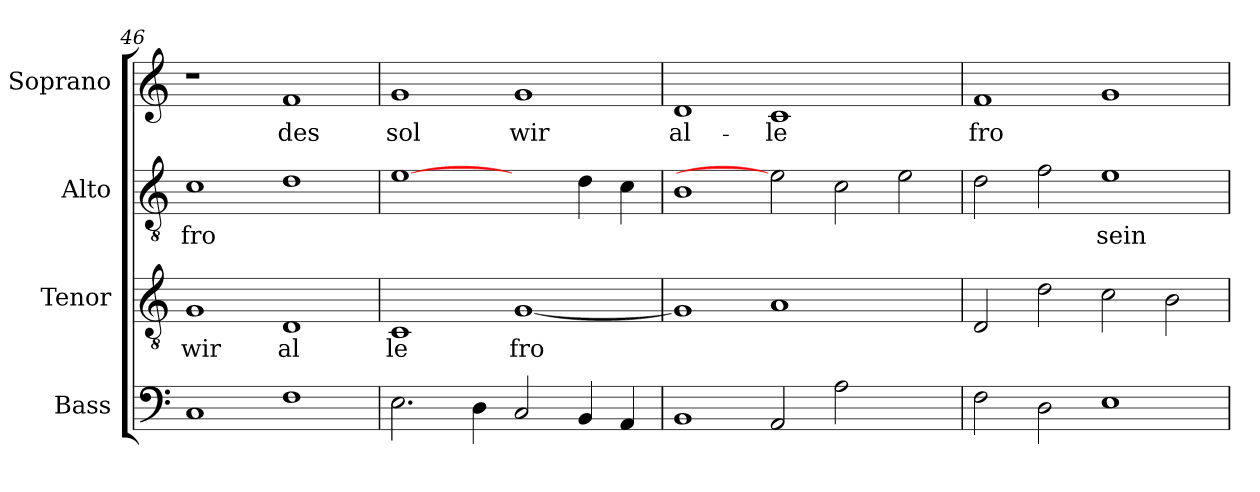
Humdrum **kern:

**kern	**kern	**text	**kern	**text	**kern	**text
*part4	*part3	*part3	*part2	*part2	*part1	*part1
*staff4	*staff3	*staff3	*staff2	*staff2	*staff1	*staff1
*I"Bass	*I"Tenor	*	*I"Alto	*	*I"Soprano	*
*clefF4	*clefGv2	*	*clefGv2	*	*clefG2	*
=46	=46	=46	=46	=46	=46	=46
!	!	!LO:LY:b:cj	!	!LO:LY:b:cj	!	!
1C	1G	wir	1c	fro	1r	.
!	!	!LO:LY:b:cj	!	!	!	!LO:LY:b:cj
1F	1D	al	1d	.	1f	des
!!LO:LB:g=z
=47	=47	=47	=47	=47	=47	=47
!	!	!LO:LY:b:cj	!	!	!	!LO:LY:b:cj
2.E\	1C	le	[1e	.	1g	sol
4D\	.	.	.	.	.	.
!	!	!LO:LY:b:cj	!	!	!	!LO:LY:b:cj
2C/	[<1G	fro	2ryy	.	1g	wir
4BB/	.	.	4d\	.	.	.
4AA/	.	.	4c\	.	.	.
=48	=48	=48	=48	=48	=48	=48
!	!	!	!	!	!	!LO:LY:b:cj
1BB	1G]	.	1B	.	1d	al-
!	!	!	!	!	!	!LO:LY:b:cj
2AA/	1A	.	2e]	.	1c	-le
2A\	.	.	2c\	.	.	.
2ryy	2ryy	.	2e\	.	2ryy	.
=49	=49	=49	=49	=49	=49	=49
!	!	!	!	!	!	!LO:LY:b:cj
2F\	2D/	.	2d\	.	1f	fro
2D\	2d\	.	2f\	.	.	.
!	!	!	!	!LO:LY:b:cj	!	!
1E	2c\	.	1e	sein	1g	.
.	2B\	.	.	.	.	.
=	=	=	=	=	=	=
*-	*-	*-	*-	*-	*-	*-
